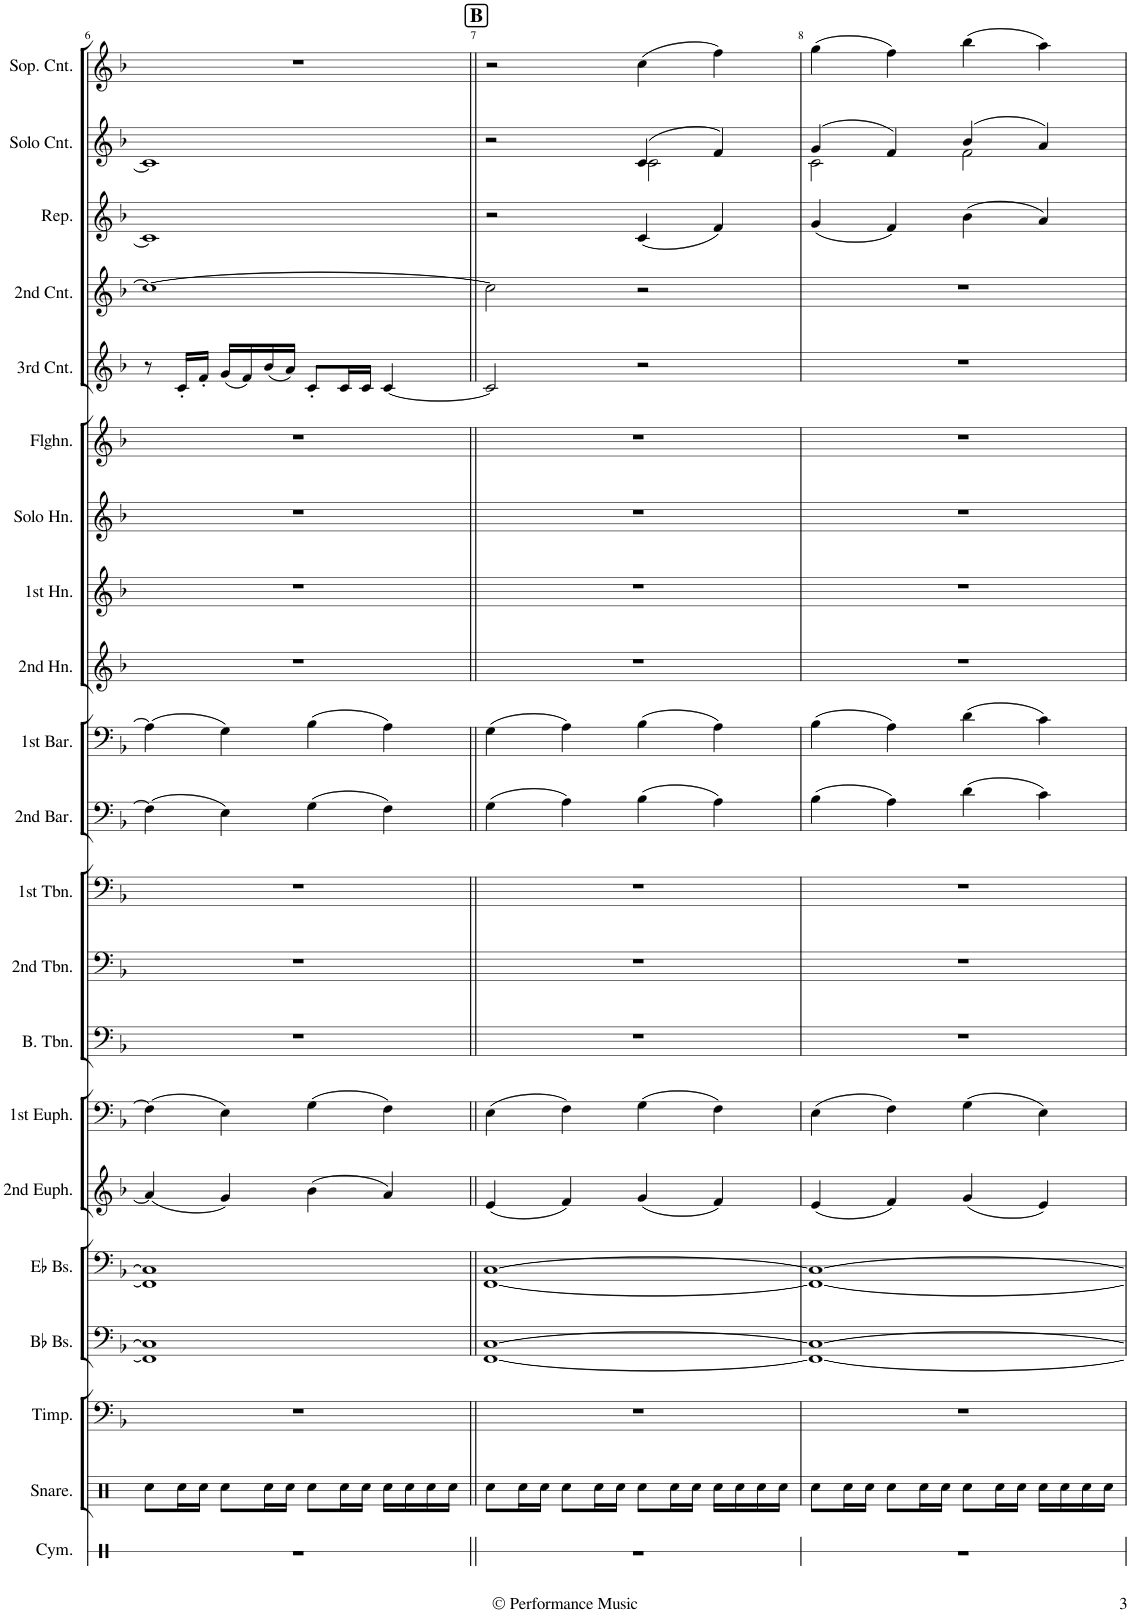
**kern	**kern	**kern	**kern	**kern	**kern	**kern	**kern	**kern	**kern	**kern	**kern	**kern	**kern	**kern	**kern	**kern	**kern	**kern	**kern	**kern
*part21	*part20	*part19	*part18	*part17	*part16	*part15	*part14	*part13	*part12	*part11	*part10	*part9	*part8	*part7	*part6	*part5	*part4	*part3	*part2	*part1
*staff21	*staff20	*staff19	*staff18	*staff17	*staff16	*staff15	*staff14	*staff13	*staff12	*staff11	*staff10	*staff9	*staff8	*staff7	*staff6	*staff5	*staff4	*staff3	*staff2	*staff1
*I"Cymbal	*I"Snare Drum	*I"Timpani	*I"Bb Bass	*I"Eb Bass	*I"2nd Euphonium	*I"1st Euphonium	*I"Bass Trombone	*I"2nd Trombone	*I"1st Trombone	*I"2nd Baritone	*I"1st Baritone	*I"2nd Horn	*I"1st Horn	*I"Solo Horn	*I"Flugelhorn	*I"3rd Cornet	*I"2nd Cornet	*I"Repiano	*I"Solo Cornet	*I"Soprano Cornet
*I'Cym.	*I'Snare.	*I'Timp.	*I'Bb Bs.	*I'Eb Bs.	*I'2nd Euph.	*I'1st Euph.	*I'B. Tbn.	*I'2nd Tbn.	*I'1st Tbn.	*I'2nd Bar.	*I'1st Bar.	*I'2nd Hn.	*I'1st Hn.	*I'Solo Hn.	*I'Flghn.	*I'3rd Cnt.	*I'2nd Cnt.	*I'Rep.	*I'Solo Cnt.	*I'Sop. Cnt.
!!LO:PB:g=z
*clefX	*clefX	*clefF4	*clefF4	*clefF4	*clefG2	*clefF4	*clefF4	*clefF4	*clefF4	*clefF4	*clefF4	*clefG2	*clefG2	*clefG2	*clefG2	*clefG2	*clefG2	*clefG2	*clefG2	*clefG2
*	*	*	*	*	*	*	*	*	*	*ITrd4c7	*ITrd4c7	*ITrd4c7	*ITrd4c7	*ITrd4c7	*ITrd1c2	*ITrd1c2	*ITrd1c2	*ITrd1c2	*ITrd1c2	*ITrd1c2
*k[]	*k[]	*k[b-]	*k[b-]	*k[b-]	*k[b-]	*k[b-]	*k[b-]	*k[b-]	*k[b-]	*k[b-]	*k[b-]	*k[b-]	*k[b-]	*k[b-]	*k[b-]	*k[b-]	*k[b-]	*k[b-]	*k[b-]	*k[b-]
*M4/4	*M4/4	*M4/4	*M4/4	*M4/4	*M4/4	*M4/4	*M4/4	*M4/4	*M4/4	*M4/4	*M4/4	*M4/4	*M4/4	*M4/4	*M4/4	*M4/4	*M4/4	*M4/4	*M4/4	*M4/4
=6	=6	=6	=6	=6	=6	=6	=6	=6	=6	=6	=6	=6	=6	=6	=6	=6	=6	=6	=6	=6
1r	8Rcc\L	1r	1FF] 1C]	1FF] 1C]	(4a/]	(4F\]	1r	1r	1r	(4F\]	(4A\]	1r	1r	1r	1r	8r	1cc_	1c]	1c]	1r
.	16Rcc\L	.	.	.	.	.	.	.	.	.	.	.	.	.	.	16c'/LL	.	.	.	.
.	16Rcc\JJ	.	.	.	.	.	.	.	.	.	.	.	.	.	.	16f'/JJ	.	.	.	.
.	8Rcc\L	.	.	.	4g/)	4E\)	.	.	.	4E\)	4G\)	.	.	.	.	(16g/LL	.	.	.	.
.	.	.	.	.	.	.	.	.	.	.	.	.	.	.	.	16f/)	.	.	.	.
.	16Rcc\L	.	.	.	.	.	.	.	.	.	.	.	.	.	.	(16b-/	.	.	.	.
.	16Rcc\JJ	.	.	.	.	.	.	.	.	.	.	.	.	.	.	16a/JJ)	.	.	.	.
.	8Rcc\L	.	.	.	(4b-\	(4G\	.	.	.	(4G\	(4B-\	.	.	.	.	8c'/L	.	.	.	.
.	16Rcc\L	.	.	.	.	.	.	.	.	.	.	.	.	.	.	16c/L	.	.	.	.
.	16Rcc\JJ	.	.	.	.	.	.	.	.	.	.	.	.	.	.	16c/JJ	.	.	.	.
.	16Rcc\LL	.	.	.	4a/)	4F\)	.	.	.	4F\)	4A\)	.	.	.	.	[4c/	.	.	.	.
.	16Rcc\	.	.	.	.	.	.	.	.	.	.	.	.	.	.	.	.	.	.	.
.	16Rcc\	.	.	.	.	.	.	.	.	.	.	.	.	.	.	.	.	.	.	.
.	16Rcc\JJ	.	.	.	.	.	.	.	.	.	.	.	.	.	.	.	.	.	.	.
!!LO:REH:place=s1:a:B:cj:fs=14:t=B
=7||	=7||	=7||	=7||	=7||	=7||	=7||	=7||	=7||	=7||	=7||	=7||	=7||	=7||	=7||	=7||	=7||	=7||	=7||	=7||	=7||
*	*	*	*	*	*	*	*	*	*	*	*	*	*	*	*	*	*	*	*^	*
1r	8Rcc\L	1r	[1FF [1C	[1FF [1C	(4e/	(4E\	1r	1r	1r	(4G\	(4G\	1r	1r	1r	1r	2c/]	2cc\]	2r	2r	2ryy	2r
.	16Rcc\L	.	.	.	.	.	.	.	.	.	.	.	.	.	.	.	.	.	.	.	.
.	16Rcc\JJ	.	.	.	.	.	.	.	.	.	.	.	.	.	.	.	.	.	.	.	.
.	8Rcc\L	.	.	.	4f/)	4F\)	.	.	.	4A\)	4A\)	.	.	.	.	.	.	.	.	.	.
.	16Rcc\L	.	.	.	.	.	.	.	.	.	.	.	.	.	.	.	.	.	.	.	.
.	16Rcc\JJ	.	.	.	.	.	.	.	.	.	.	.	.	.	.	.	.	.	.	.	.
.	8Rcc\L	.	.	.	(4g/	(4G\	.	.	.	(4B-\	(4B-\	.	.	.	.	2r	2r	(4c/	(4c/	2c\	(4cc\
.	16Rcc\L	.	.	.	.	.	.	.	.	.	.	.	.	.	.	.	.	.	.	.	.
.	16Rcc\JJ	.	.	.	.	.	.	.	.	.	.	.	.	.	.	.	.	.	.	.	.
.	16Rcc\LL	.	.	.	4f/)	4F\)	.	.	.	4A\)	4A\)	.	.	.	.	.	.	4f/)	4f/)	.	4ff\)
.	16Rcc\	.	.	.	.	.	.	.	.	.	.	.	.	.	.	.	.	.	.	.	.
.	16Rcc\	.	.	.	.	.	.	.	.	.	.	.	.	.	.	.	.	.	.	.	.
.	16Rcc\JJ	.	.	.	.	.	.	.	.	.	.	.	.	.	.	.	.	.	.	.	.
=8	=8	=8	=8	=8	=8	=8	=8	=8	=8	=8	=8	=8	=8	=8	=8	=8	=8	=8	=8	=8	=8
1r	8Rcc\L	1r	1FF_ 1C_	1FF_ 1C_	(4e/	(4E\	1r	1r	1r	(4B-\	(4B-\	1r	1r	1r	1r	1r	1r	(4g/	(4g/	2c\	(4gg\
.	16Rcc\L	.	.	.	.	.	.	.	.	.	.	.	.	.	.	.	.	.	.	.	.
.	16Rcc\JJ	.	.	.	.	.	.	.	.	.	.	.	.	.	.	.	.	.	.	.	.
.	8Rcc\L	.	.	.	4f/)	4F\)	.	.	.	4A\)	4A\)	.	.	.	.	.	.	4f/)	4f/)	.	4ff\)
.	16Rcc\L	.	.	.	.	.	.	.	.	.	.	.	.	.	.	.	.	.	.	.	.
.	16Rcc\JJ	.	.	.	.	.	.	.	.	.	.	.	.	.	.	.	.	.	.	.	.
.	8Rcc\L	.	.	.	(4g/	(4G\	.	.	.	(4d\	(4d\	.	.	.	.	.	.	(4b-\	(4b-/	2f\	(4bb-\
.	16Rcc\L	.	.	.	.	.	.	.	.	.	.	.	.	.	.	.	.	.	.	.	.
.	16Rcc\JJ	.	.	.	.	.	.	.	.	.	.	.	.	.	.	.	.	.	.	.	.
.	16Rcc\LL	.	.	.	4e/)	4E\)	.	.	.	4c\)	4c\)	.	.	.	.	.	.	4a/)	4a/)	.	4aa\)
.	16Rcc\	.	.	.	.	.	.	.	.	.	.	.	.	.	.	.	.	.	.	.	.
.	16Rcc\	.	.	.	.	.	.	.	.	.	.	.	.	.	.	.	.	.	.	.	.
.	16Rcc\JJ	.	.	.	.	.	.	.	.	.	.	.	.	.	.	.	.	.	.	.	.
*	*	*	*	*	*	*	*	*	*	*	*	*	*	*	*	*	*	*	*v	*v	*
=	=	=	=	=	=	=	=	=	=	=	=	=	=	=	=	=	=	=	=	=
*-	*-	*-	*-	*-	*-	*-	*-	*-	*-	*-	*-	*-	*-	*-	*-	*-	*-	*-	*-	*-
